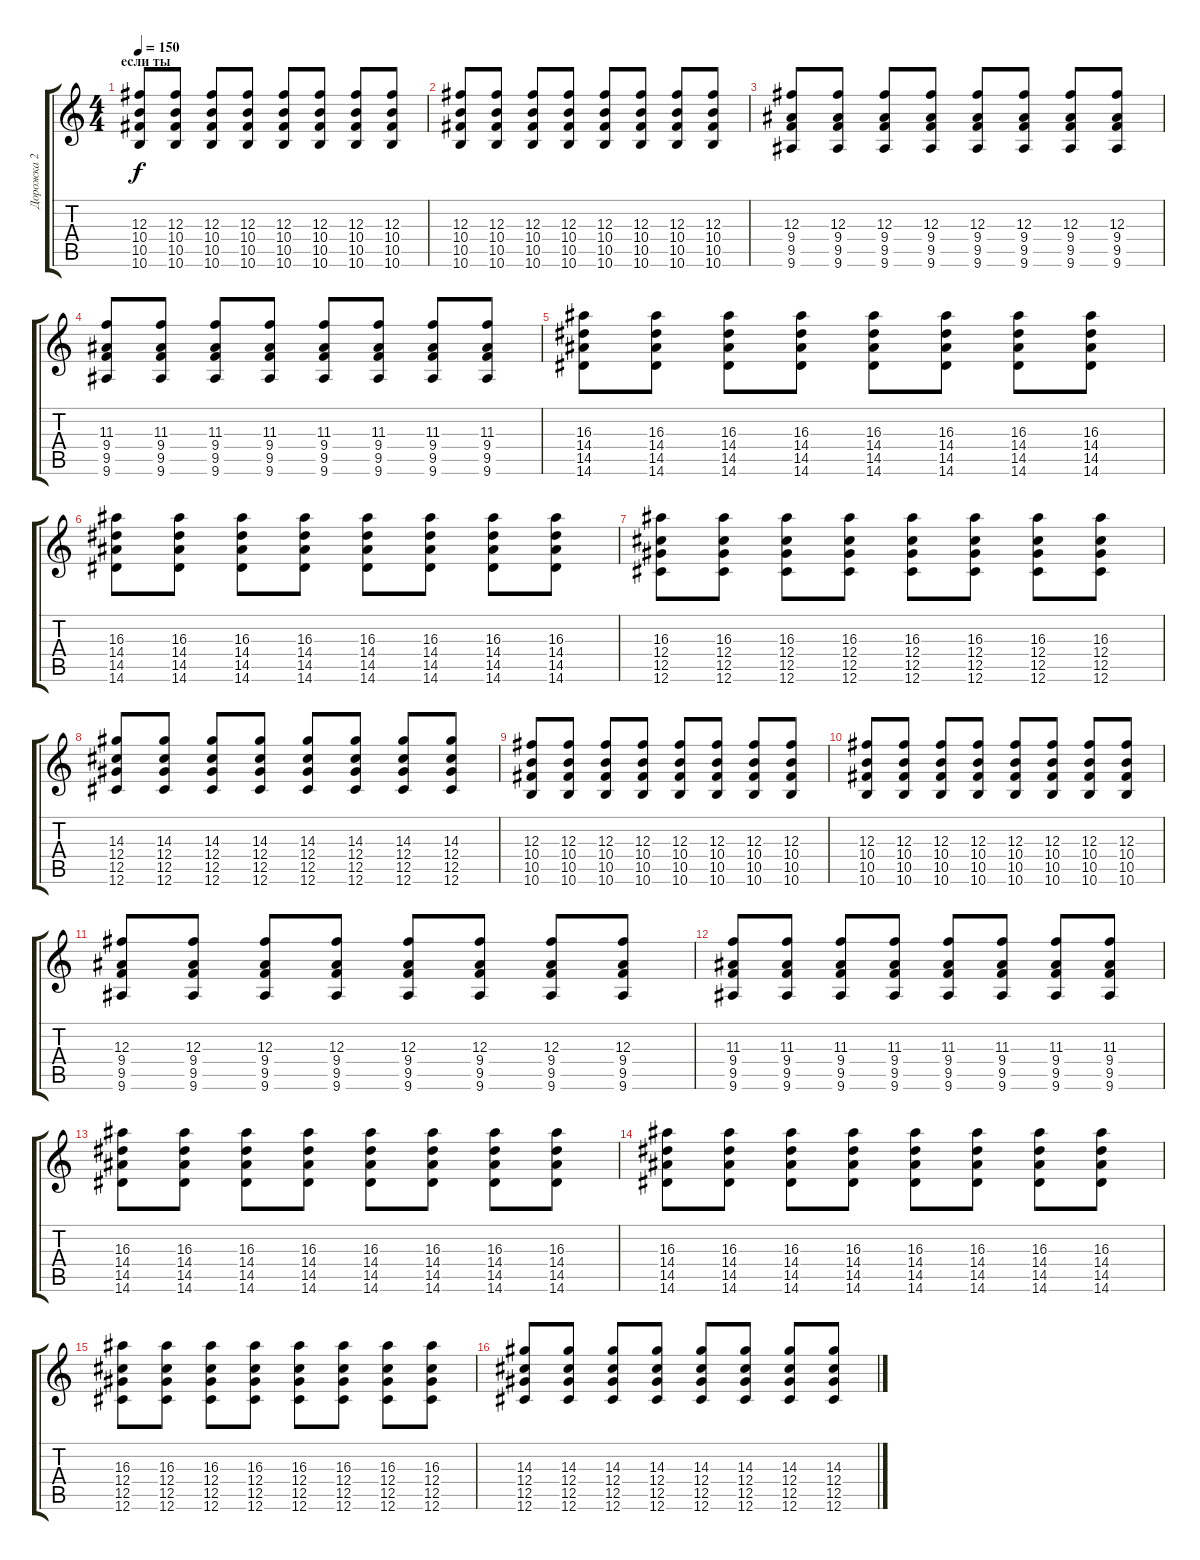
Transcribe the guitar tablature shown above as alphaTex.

\track ("Дорожка 2" "Дорожка 2") {instrument overdrivenguitar}
\staff {score tabs}
\tuning (Eb4 Bb3 Gb3 Db3 Ab2 Db2) {hide}
\ts (4 4)
\section ("" "если ты")
\tempo 150
\clef g2
\ks c
(12.3 10.4 10.5 10.6).8{dy f} (12.3 10.4 10.5 10.6).8 (12.3 10.4 10.5 10.6).8 (12.3 10.4 10.5 10.6).8 (12.3 10.4 10.5 10.6).8 (12.3 10.4 10.5 10.6).8 (12.3 10.4 10.5 10.6).8 (12.3 10.4 10.5 10.6).8 |
(12.3 10.4 10.5 10.6).8 (12.3 10.4 10.5 10.6).8 (12.3 10.4 10.5 10.6).8 (12.3 10.4 10.5 10.6).8 (12.3 10.4 10.5 10.6).8 (12.3 10.4 10.5 10.6).8 (12.3 10.4 10.5 10.6).8 (12.3 10.4 10.5 10.6).8 |
(12.3 9.4 9.5 9.6).8 (12.3 9.4 9.5 9.6).8 (12.3 9.4 9.5 9.6).8 (12.3 9.4 9.5 9.6).8 (12.3 9.4 9.5 9.6).8 (12.3 9.4 9.5 9.6).8 (12.3 9.4 9.5 9.6).8 (12.3 9.4 9.5 9.6).8 |
(11.3 9.4 9.5 9.6).8 (11.3 9.4 9.5 9.6).8 (11.3 9.4 9.5 9.6).8 (11.3 9.4 9.5 9.6).8 (11.3 9.4 9.5 9.6).8 (11.3 9.4 9.5 9.6).8 (11.3 9.4 9.5 9.6).8 (11.3 9.4 9.5 9.6).8 |
(16.3 14.4 14.5 14.6).8 (16.3 14.4 14.5 14.6).8 (16.3 14.4 14.5 14.6).8 (16.3 14.4 14.5 14.6).8 (16.3 14.4 14.5 14.6).8 (16.3 14.4 14.5 14.6).8 (16.3 14.4 14.5 14.6).8 (16.3 14.4 14.5 14.6).8 |
(16.3 14.4 14.5 14.6).8 (16.3 14.4 14.5 14.6).8 (16.3 14.4 14.5 14.6).8 (16.3 14.4 14.5 14.6).8 (16.3 14.4 14.5 14.6).8 (16.3 14.4 14.5 14.6).8 (16.3 14.4 14.5 14.6).8 (16.3 14.4 14.5 14.6).8 |
(16.3 12.4 12.5 12.6).8 (16.3 12.4 12.5 12.6).8 (16.3 12.4 12.5 12.6).8 (16.3 12.4 12.5 12.6).8 (16.3 12.4 12.5 12.6).8 (16.3 12.4 12.5 12.6).8 (16.3 12.4 12.5 12.6).8 (16.3 12.4 12.5 12.6).8 |
(14.3 12.4 12.5 12.6).8 (14.3 12.4 12.5 12.6).8 (14.3 12.4 12.5 12.6).8 (14.3 12.4 12.5 12.6).8 (14.3 12.4 12.5 12.6).8 (14.3 12.4 12.5 12.6).8 (14.3 12.4 12.5 12.6).8 (14.3 12.4 12.5 12.6).8 |
(12.3 10.4 10.5 10.6).8 (12.3 10.4 10.5 10.6).8 (12.3 10.4 10.5 10.6).8 (12.3 10.4 10.5 10.6).8 (12.3 10.4 10.5 10.6).8 (12.3 10.4 10.5 10.6).8 (12.3 10.4 10.5 10.6).8 (12.3 10.4 10.5 10.6).8 |
(12.3 10.4 10.5 10.6).8 (12.3 10.4 10.5 10.6).8 (12.3 10.4 10.5 10.6).8 (12.3 10.4 10.5 10.6).8 (12.3 10.4 10.5 10.6).8 (12.3 10.4 10.5 10.6).8 (12.3 10.4 10.5 10.6).8 (12.3 10.4 10.5 10.6).8 |
(12.3 9.4 9.5 9.6).8 (12.3 9.4 9.5 9.6).8 (12.3 9.4 9.5 9.6).8 (12.3 9.4 9.5 9.6).8 (12.3 9.4 9.5 9.6).8 (12.3 9.4 9.5 9.6).8 (12.3 9.4 9.5 9.6).8 (12.3 9.4 9.5 9.6).8 |
(11.3 9.4 9.5 9.6).8 (11.3 9.4 9.5 9.6).8 (11.3 9.4 9.5 9.6).8 (11.3 9.4 9.5 9.6).8 (11.3 9.4 9.5 9.6).8 (11.3 9.4 9.5 9.6).8 (11.3 9.4 9.5 9.6).8 (11.3 9.4 9.5 9.6).8 |
(16.3 14.4 14.5 14.6).8 (16.3 14.4 14.5 14.6).8 (16.3 14.4 14.5 14.6).8 (16.3 14.4 14.5 14.6).8 (16.3 14.4 14.5 14.6).8 (16.3 14.4 14.5 14.6).8 (16.3 14.4 14.5 14.6).8 (16.3 14.4 14.5 14.6).8 |
(16.3 14.4 14.5 14.6).8 (16.3 14.4 14.5 14.6).8 (16.3 14.4 14.5 14.6).8 (16.3 14.4 14.5 14.6).8 (16.3 14.4 14.5 14.6).8 (16.3 14.4 14.5 14.6).8 (16.3 14.4 14.5 14.6).8 (16.3 14.4 14.5 14.6).8 |
(16.3 12.4 12.5 12.6).8 (16.3 12.4 12.5 12.6).8 (16.3 12.4 12.5 12.6).8 (16.3 12.4 12.5 12.6).8 (16.3 12.4 12.5 12.6).8 (16.3 12.4 12.5 12.6).8 (16.3 12.4 12.5 12.6).8 (16.3 12.4 12.5 12.6).8 |
(14.3 12.4 12.5 12.6).8 (14.3 12.4 12.5 12.6).8 (14.3 12.4 12.5 12.6).8 (14.3 12.4 12.5 12.6).8 (14.3 12.4 12.5 12.6).8 (14.3 12.4 12.5 12.6).8 (14.3 12.4 12.5 12.6).8 (14.3 12.4 12.5 12.6).8
